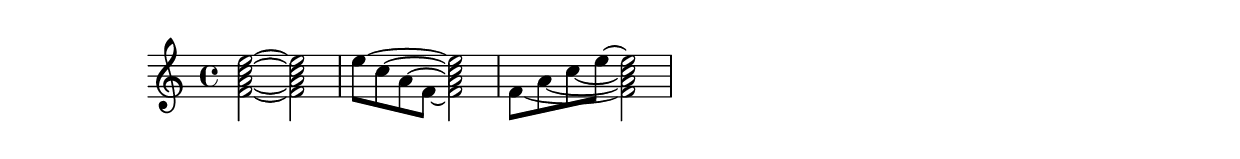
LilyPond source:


\header {

  texidoc = "Advanced tie chord formatting also works with arpegiated
ties.  Due to arpeggios, tie directions may be changed relative to the
unarpegiated case."

  
}

\version "2.11.51"


\layout { ragged-right = ##t }
\new Staff \relative c'' {
  <e c a f>2~ <e c a f> |
  \set tieWaitForNote = ##t
  e8~ c~ a~ f~ <e' c a f>2 |
  f,8~ a~ c~ e~ <f, a c e>2 |
}

